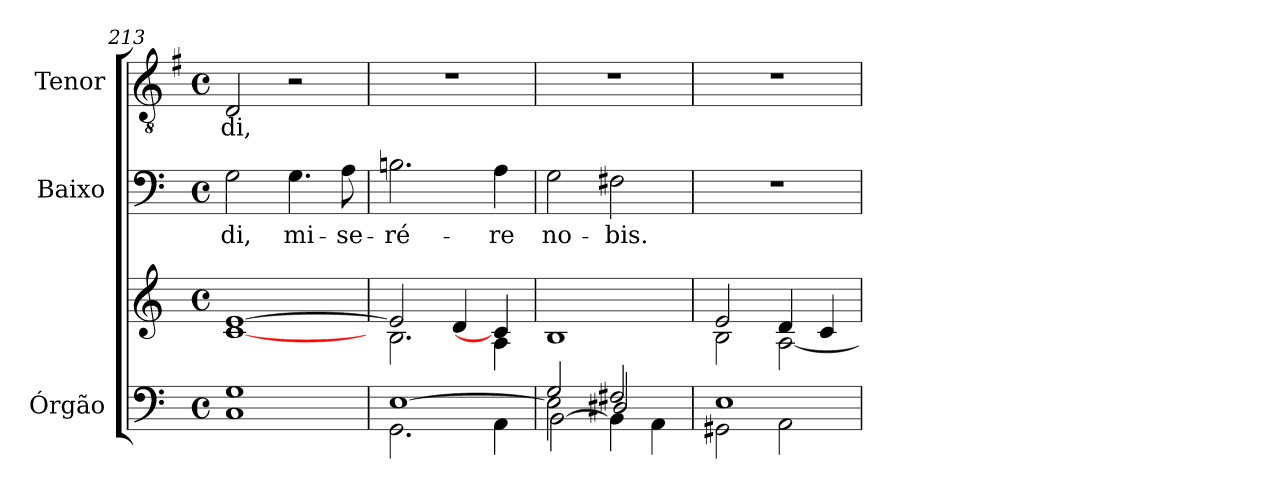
**kern	**kern	**kern	**text	**kern	**text
*part3	*part3	*part2	*part2	*part1	*part1
*staff4	*staff3	*staff2	*staff2	*staff1	*staff1
*I"Órgão	*	*I"Baixo	*	*I"Tenor	*
*I'Órg.	*	*	*	*I'Tr.	*
*clefF4	*clefG2	*clefF4	*	*clefGv2	*
*	*	*	*	*ITrd4c7	*
*k[]	*k[]	*k[]	*	*k[]	*
*C:	*C:	*C:	*	*C:	*
*M4/4	*M4/4	*M4/4	*	*M4/4	*
*met(c)	*met(c)	*met(c)	*	*met(c)	*
=213	=213	=213	=213	=213	=213
!	!	!	!LO:LY:b:color=#000000	!	!
!	!	!	!	!	!LO:LY:b:color=#000000
1Ci 1Gi	[<1ci [>1ei	2Gi\	-di,	2GGi/	-di,
!	!	!	!LO:LY:b:color=#000000	!	!
.	.	4.Gi\	mi-	2r	.
!	!	!	!LO:LY:b:color=#000000	!	!
.	.	8Ai\	-se-	.	.
=214	=214	=214	=214	=214	=214
*^	*^	*	*	*	*
!	!	!	!	!	!LO:LY:b:color=#000000	!	!
[>1Ei	2.GGi\	2ei/]	2.Bi\	2.Bni\	-ré-	1r	.
.	.	4di/	.	.	.	.	.
!	!	!	!	!	!LO:LY:b:color=#000000	!	!
.	4AAi\	4ci/]	4Ai\	4Ai\	-re	.	.
*	*	*v	*v	*	*	*	*
=215	=215	=215	=215	=215	=215	=215
*	*^	*	*	*	*	*
*	*	*	*^	*	*	*	*
!	!	!	!	!	!	!LO:LY:b:color=#000000	!	!
*	*	*	*v	*v	*	*	*	*
2Gi/	2Ei\]	[<2BBi\	1Bi	2Gi\	no-	1r	.
!	!	!	!	!	!LO:LY:b:color=#000000	!	!
2F#Xi/	2D#Xi/	4BBi\]	.	2F#Xi\	-bis.	.	.
.	.	4AAi\	.	.	.	.	.
*	*v	*v	*	*	*	*	*
=216	=216	=216	=216	=216	=216	=216
*	*	*^	*	*	*	*
1Ei	2GG#Xi\	2ei/	2Bi\	1r	.	1r	.
.	2AAi\	4di/	[<2Ai\	.	.	.	.
.	.	4ci/	.	.	.	.	.
*v	*v	*	*	*	*	*	*
*	*v	*v	*	*	*	*
=	=	=	=	=	=
*-	*-	*-	*-	*-	*-
